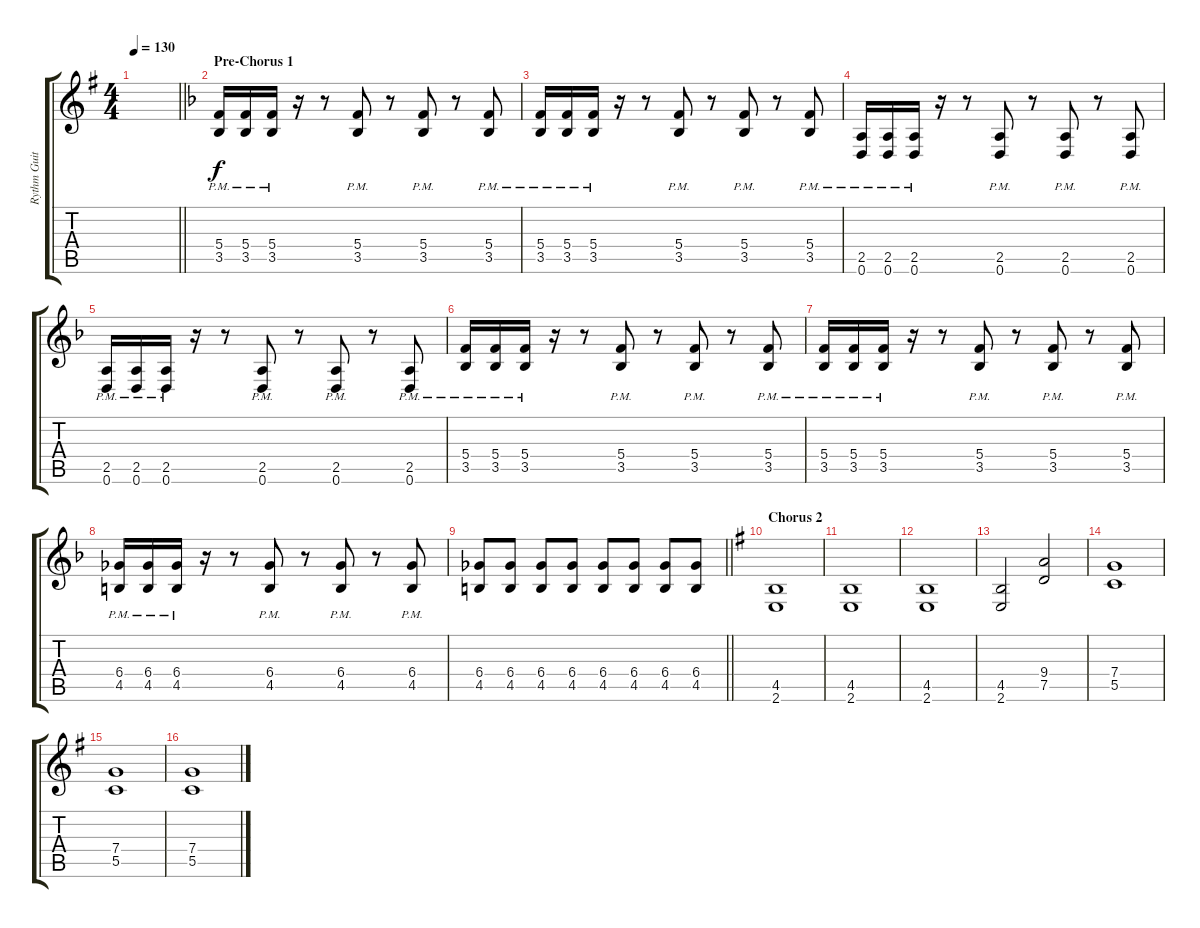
\track ("Rythm Guitar 2" "Rythm Guit") {instrument distortionguitar}
\staff {score tabs}
\tuning (D4 A3 F3 C3 G2 D2) {hide}
\ts (4 4)
\tempo 130
\clef g2
\barLineRight lightlight
\ks eminor
|
\section ("" "Pre-Chorus 1")
\ks dminor
(5.4{pm} 3.5{pm}).16 (5.4{pm} 3.5{pm}).16 (5.4{pm} 3.5{pm}).16 r.16 r.8 (5.4{pm} 3.5{pm}).8 r.8 (5.4{pm} 3.5{pm}).8 r.8 (5.4{pm} 3.5{pm}).8 |
(5.4{pm} 3.5{pm}).16 (5.4{pm} 3.5{pm}).16 (5.4{pm} 3.5{pm}).16 r.16 r.8 (5.4{pm} 3.5{pm}).8 r.8 (5.4{pm} 3.5{pm}).8 r.8 (5.4{pm} 3.5{pm}).8 |
(2.5{pm} 0.6{pm}).16 (2.5{pm} 0.6{pm}).16 (2.5{pm} 0.6{pm}).16 r.16 r.8 (2.5{pm} 0.6{pm}).8 r.8 (2.5{pm} 0.6{pm}).8 r.8 (2.5{pm} 0.6{pm}).8 |
(2.5{pm} 0.6{pm}).16 (2.5{pm} 0.6{pm}).16 (2.5{pm} 0.6{pm}).16 r.16 r.8 (2.5{pm} 0.6{pm}).8 r.8 (2.5{pm} 0.6{pm}).8 r.8 (2.5{pm} 0.6{pm}).8 |
(5.4{pm} 3.5{pm}).16 (5.4{pm} 3.5{pm}).16 (5.4{pm} 3.5{pm}).16 r.16 r.8 (5.4{pm} 3.5{pm}).8 r.8 (5.4{pm} 3.5{pm}).8 r.8 (5.4{pm} 3.5{pm}).8 |
(5.4{pm} 3.5{pm}).16 (5.4{pm} 3.5{pm}).16 (5.4{pm} 3.5{pm}).16 r.16 r.8 (5.4{pm} 3.5{pm}).8 r.8 (5.4{pm} 3.5{pm}).8 r.8 (5.4{pm} 3.5{pm}).8 |
(6.4{pm} 4.5{pm}).16 (6.4{pm} 4.5{pm}).16 (6.4{pm} 4.5{pm}).16 r.16 r.8 (6.4{pm} 4.5{pm}).8 r.8 (6.4{pm} 4.5{pm}).8 r.8 (6.4{pm} 4.5{pm}).8 |
\barLineRight lightlight
(6.4 4.5).8 (6.4 4.5).8 (6.4 4.5).8 (6.4 4.5).8 (6.4 4.5).8 (6.4 4.5).8 (6.4 4.5).8 (6.4 4.5).8 |
\section ("" "Chorus 2")
\ks eminor
(4.5 2.6).1 |
(4.5 2.6).1 |
(4.5 2.6).1 |
(4.5 2.6).2 (9.4 7.5).2 |
(7.4 5.5).1 |
(7.4 5.5).1 |
(7.4 5.5).1
